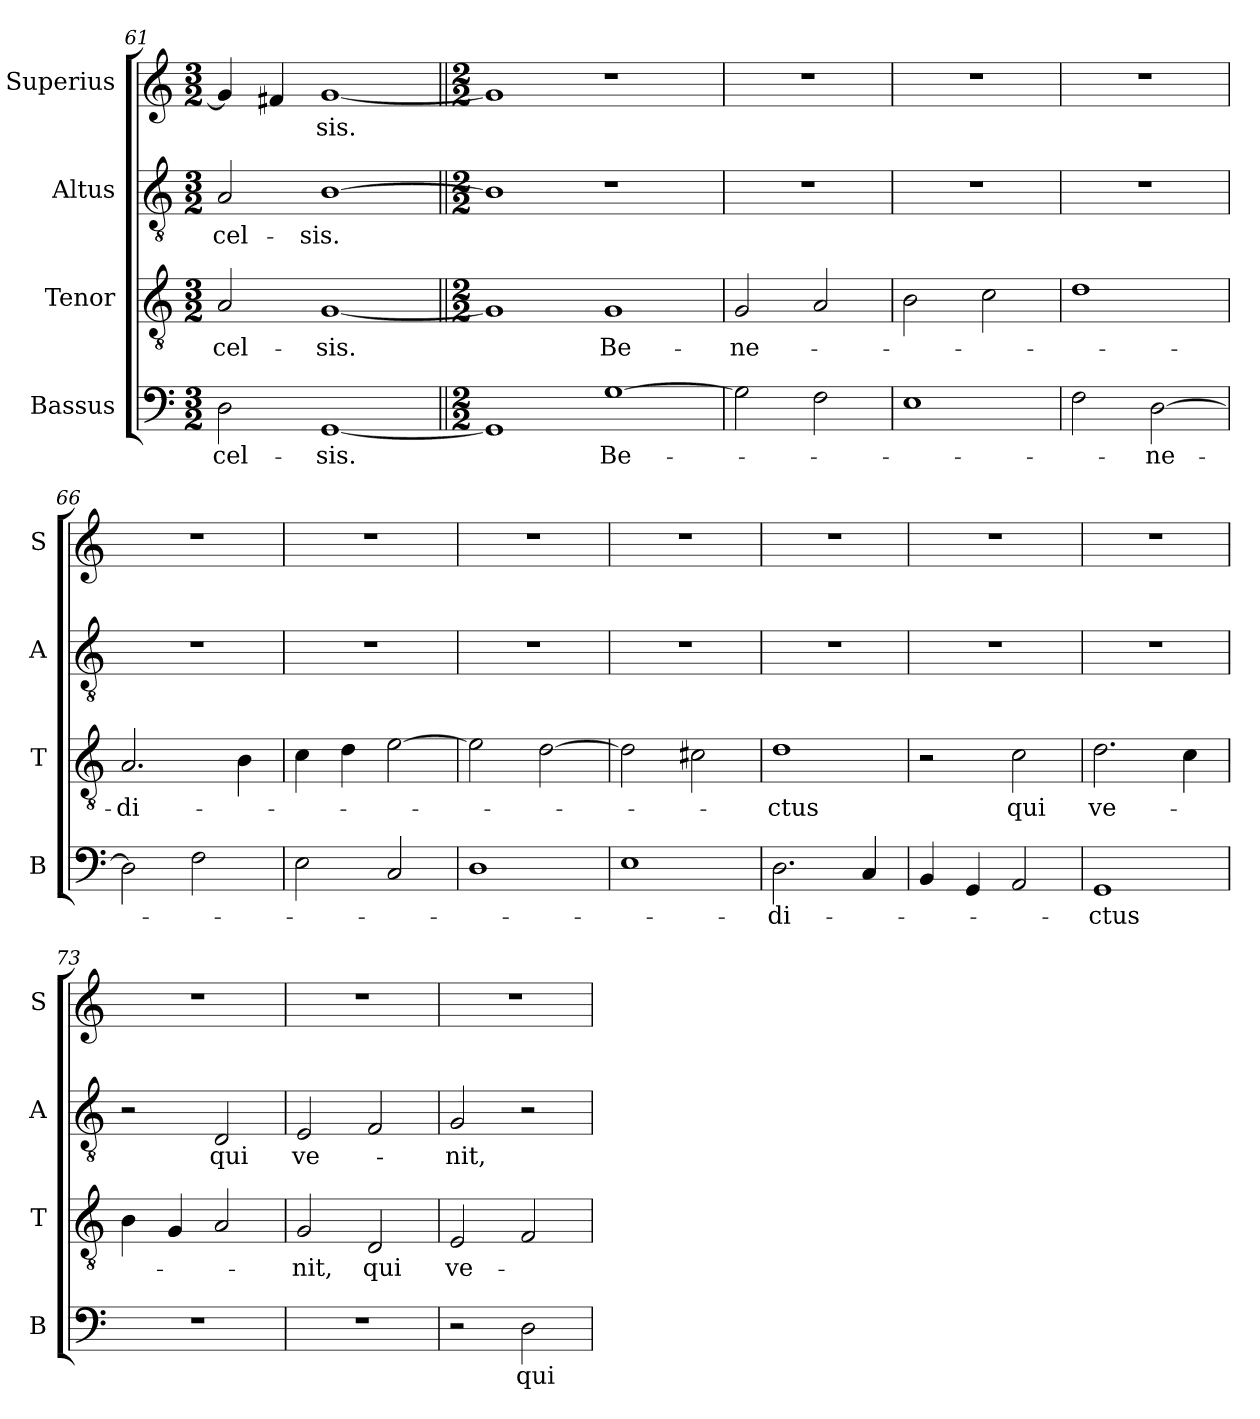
**kern	**text	**kern	**text	**kern	**text	**kern	**text
*part4	*part4	*part3	*part3	*part2	*part2	*part1	*part1
*staff4	*staff4	*staff3	*staff3	*staff2	*staff2	*staff1	*staff1
*I"Bassus	*	*I"Tenor	*	*I"Altus	*	*I"Superius	*
*I'B	*	*I'T	*	*I'A	*	*I'S	*
*clefF4	*	*clefGv2	*	*clefGv2	*	*clefG2	*
*k[]	*	*k[]	*	*k[]	*	*k[]	*
*M3/2	*	*M3/2	*	*M3/2	*	*M3/2	*
=61	=61	=61	=61	=61	=61	=61	=61
!	!LO:LY:i	!	!	!	!LO:LY:i	!	!
2D	-cel-	2A	-cel-	2A	-cel-	4g]	.
.	.	.	.	.	.	4f#X	.
!	!LO:LY:i	!	!	!	!LO:LY:i	!	!
[1GG	-sis.	[1G	-sis.	[1B	-sis.	[1g	-sis.
=62||	=62||	=62||	=62||	=62||	=62||	=62||	=62||
*M2/2	*	*M2/2	*	*M2/2	*	*M2/2	*
1GG]	.	1G]	.	1B]	.	1g]	.
[1G	Be-	1G	Be-	1r	.	1r	.
=63	=63	=63	=63	=63	=63	=63	=63
2G]	.	2G	-ne-	1r	.	1r	.
2F	.	2A	.	.	.	.	.
=64	=64	=64	=64	=64	=64	=64	=64
1E	.	2B	.	1r	.	1r	.
.	.	2c	.	.	.	.	.
=65	=65	=65	=65	=65	=65	=65	=65
2F	.	1d	.	1r	.	1r	.
[2D	-ne-	.	.	.	.	.	.
=66	=66	=66	=66	=66	=66	=66	=66
2D]	.	2.A	-di-	1r	.	1r	.
2F	.	.	.	.	.	.	.
.	.	4B	.	.	.	.	.
=67	=67	=67	=67	=67	=67	=67	=67
2E	.	4c	.	1r	.	1r	.
.	.	4d	.	.	.	.	.
2C	.	[2e	.	.	.	.	.
=68	=68	=68	=68	=68	=68	=68	=68
1D	.	2e]	.	1r	.	1r	.
.	.	[2d	.	.	.	.	.
=69	=69	=69	=69	=69	=69	=69	=69
1E	.	2d]	.	1r	.	1r	.
.	.	2c#X	.	.	.	.	.
=70	=70	=70	=70	=70	=70	=70	=70
2.D	-di-	1d	-ctus	1r	.	1r	.
4C	.	.	.	.	.	.	.
=71	=71	=71	=71	=71	=71	=71	=71
4BB	.	2r	.	1r	.	1r	.
4GG	.	.	.	.	.	.	.
2AA	.	2c	qui	.	.	.	.
=72	=72	=72	=72	=72	=72	=72	=72
1GG	-ctus	2.d	ve-	1r	.	1r	.
.	.	4c	.	.	.	.	.
=73	=73	=73	=73	=73	=73	=73	=73
1r	.	4B	.	2r	.	1r	.
.	.	4G	.	.	.	.	.
.	.	2A	.	2D	qui	.	.
=74	=74	=74	=74	=74	=74	=74	=74
!	!	!	!	!	!LO:LY:i	!	!
1r	.	2G	-nit,	2E	ve-	1r	.
!	!	!	!LO:LY:i	!	!	!	!
.	.	2D	qui	2F	.	.	.
=75	=75	=75	=75	=75	=75	=75	=75
!	!	!	!LO:LY:i	!	!LO:LY:i	!	!
2r	.	2E	ve-	2G	-nit,	1r	.
2D	qui	2F	.	2r	.	.	.
=	=	=	=	=	=	=	=
*-	*-	*-	*-	*-	*-	*-	*-
